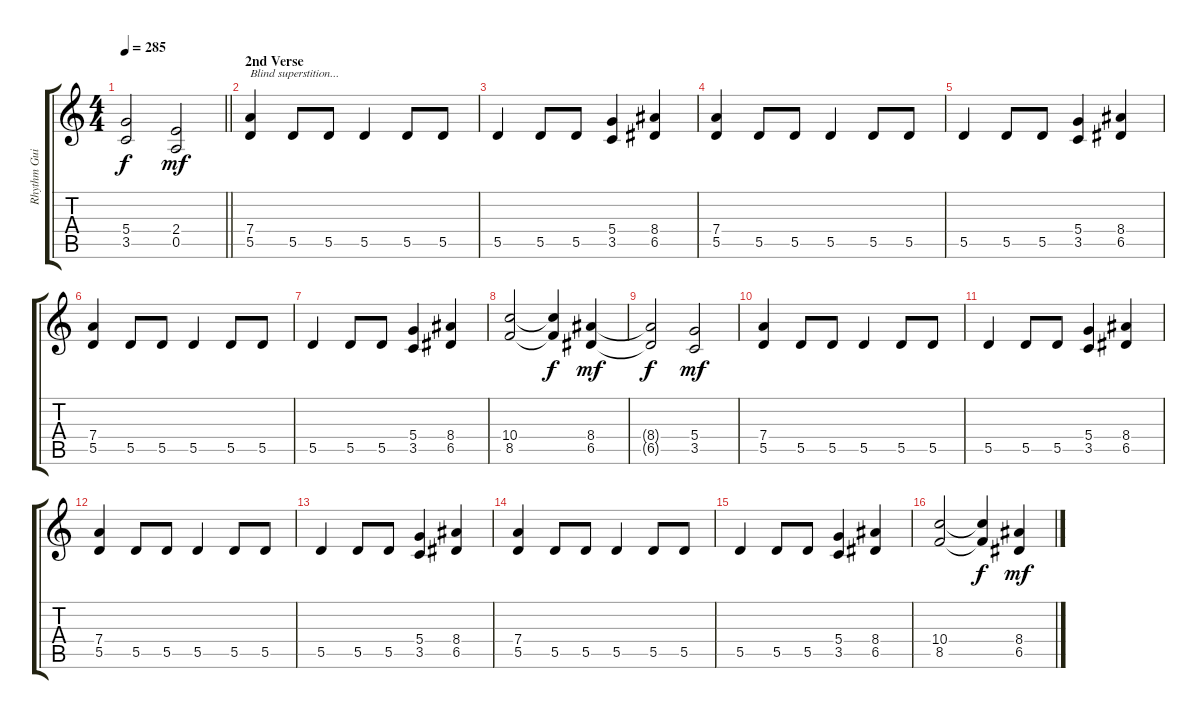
\track ("Rhythm Guitar" "Rhythm Gui") {instrument distortionguitar}
\staff {score tabs}
\tuning (E4 B3 G3 D3 A2 E2) {hide}
\ts (4 4)
\tempo 285
\clef g2
\barLineRight lightlight
\ks c
(5.4{t} 3.5{t}).2{dy f} (2.4 0.5).2{dy mf} |
\section ("" "2nd Verse")
(7.4 5.5).4{txt "Blind superstition..."} 5.5.8 5.5.8 5.5.4 5.5.8 5.5.8 |
5.5.4 5.5.8 5.5.8 (5.4 3.5).4 (8.4 6.5).4 |
(7.4 5.5).4 5.5.8 5.5.8 5.5.4 5.5.8 5.5.8 |
5.5.4 5.5.8 5.5.8 (5.4 3.5).4 (8.4 6.5).4 |
(7.4 5.5).4 5.5.8 5.5.8 5.5.4 5.5.8 5.5.8 |
5.5.4 5.5.8 5.5.8 (5.4 3.5).4 (8.4 6.5).4 |
(10.4 8.5).2 (10.4{t} 8.5{t}).4{dy f} (8.4 6.5).4{dy mf} |
(8.4{t} 6.5{t}).2{dy f} (5.4 3.5).2{dy mf} |
(7.4 5.5).4 5.5.8 5.5.8 5.5.4 5.5.8 5.5.8 |
5.5.4 5.5.8 5.5.8 (5.4 3.5).4 (8.4 6.5).4 |
(7.4 5.5).4 5.5.8 5.5.8 5.5.4 5.5.8 5.5.8 |
5.5.4 5.5.8 5.5.8 (5.4 3.5).4 (8.4 6.5).4 |
(7.4 5.5).4 5.5.8 5.5.8 5.5.4 5.5.8 5.5.8 |
5.5.4 5.5.8 5.5.8 (5.4 3.5).4 (8.4 6.5).4 |
(10.4 8.5).2 (10.4{t} 8.5{t}).4{dy f} (8.4 6.5).4{dy mf}
